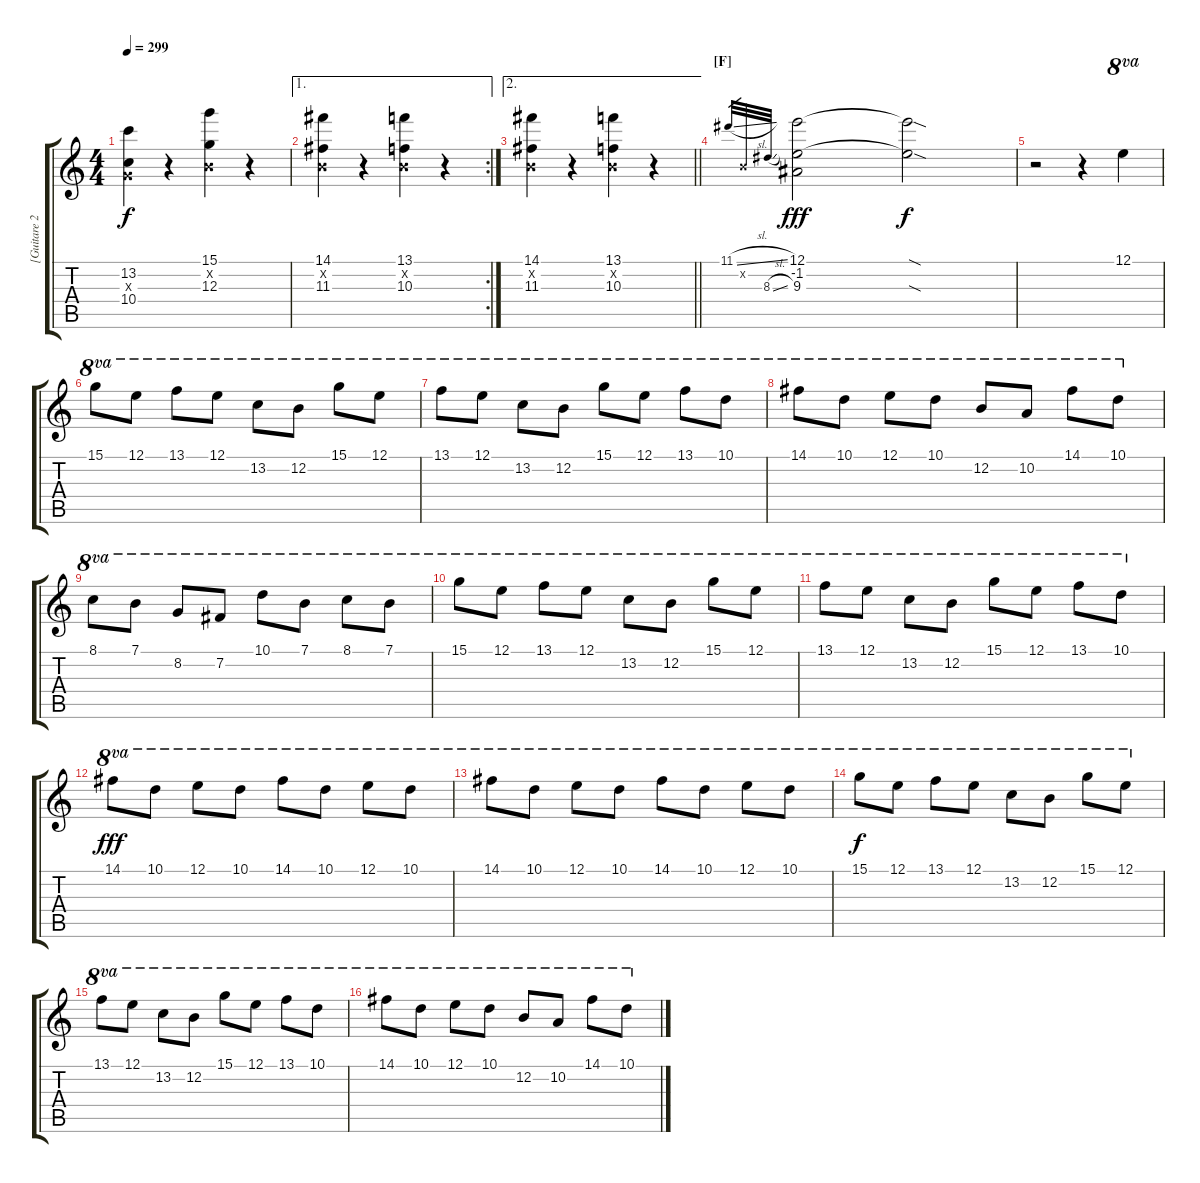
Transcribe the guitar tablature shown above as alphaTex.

\track ("[Guitare 2]" "[Guitare 2") {instrument acousticguitarsteel}
\staff {score tabs}
\tuning (E4 B3 G3 D3 A2 E2) {hide}
\ts (4 4)
\tempo 299
\clef g2
\ks c
(13.2 0.3{x} 10.4).4{dy f} r.4 (15.1 0.2{x} 12.3).4 r.4 |
\ae 1
\rc 2
(14.1 0.2{x} 11.3).4 r.4 (13.1 0.2{x} 10.3).4 r.4 |
\ae 2
\barLineRight lightlight
(14.1 0.2{x} 11.3).4 r.4 (13.1 0.2{x} 10.3).4 r.4 |
\section ("" "[F]")
11.1{sl}.32{gr} 0.2{x}.32{gr} 8.3{sl}.32{gr} (12.1 -1.2 9.3).2{dy fff} (12.1{sod t} 9.3{sod t}).2{dy f} |
r.2 r.4 12.1.4{ot 8va volume 5 balance 8 instrument electricguitarjazz} |
15.1.8{ot 8va} 12.1.8{ot 8va} 13.1.8{ot 8va} 12.1.8{ot 8va} 13.2.8{ot 8va} 12.2.8{ot 8va} 15.1.8{ot 8va} 12.1.8{ot 8va} |
13.1.8{ot 8va} 12.1.8{ot 8va} 13.2.8{ot 8va} 12.2.8{ot 8va} 15.1.8{ot 8va} 12.1.8{ot 8va} 13.1.8{ot 8va} 10.1.8{ot 8va} |
14.1.8{ot 8va} 10.1.8{ot 8va} 12.1.8{ot 8va} 10.1.8{ot 8va} 12.2.8{ot 8va} 10.2.8{ot 8va} 14.1.8{ot 8va} 10.1.8{ot 8va} |
8.1.8{ot 8va} 7.1.8{ot 8va} 8.2.8{ot 8va} 7.2.8{ot 8va} 10.1.8{ot 8va} 7.1.8{ot 8va} 8.1.8{ot 8va} 7.1.8{ot 8va} |
15.1.8{ot 8va} 12.1.8{ot 8va} 13.1.8{ot 8va} 12.1.8{ot 8va} 13.2.8{ot 8va} 12.2.8{ot 8va} 15.1.8{ot 8va} 12.1.8{ot 8va} |
13.1.8{ot 8va} 12.1.8{ot 8va} 13.2.8{ot 8va} 12.2.8{ot 8va} 15.1.8{ot 8va} 12.1.8{ot 8va} 13.1.8{ot 8va} 10.1.8{ot 8va} |
14.1.8{ot 8va dy fff} 10.1.8{ot 8va} 12.1.8{ot 8va} 10.1.8{ot 8va} 14.1.8{ot 8va} 10.1.8{ot 8va} 12.1.8{ot 8va} 10.1.8{ot 8va} |
14.1.8{ot 8va} 10.1.8{ot 8va} 12.1.8{ot 8va} 10.1.8{ot 8va} 14.1.8{ot 8va} 10.1.8{ot 8va} 12.1.8{ot 8va} 10.1.8{ot 8va} |
15.1.8{ot 8va dy f} 12.1.8{ot 8va} 13.1.8{ot 8va} 12.1.8{ot 8va} 13.2.8{ot 8va} 12.2.8{ot 8va} 15.1.8{ot 8va} 12.1.8{ot 8va} |
13.1.8{ot 8va} 12.1.8{ot 8va} 13.2.8{ot 8va} 12.2.8{ot 8va} 15.1.8{ot 8va} 12.1.8{ot 8va} 13.1.8{ot 8va} 10.1.8{ot 8va} |
14.1.8{ot 8va} 10.1.8{ot 8va} 12.1.8{ot 8va} 10.1.8{ot 8va} 12.2.8{ot 8va} 10.2.8{ot 8va} 14.1.8{ot 8va} 10.1.8{ot 8va}
